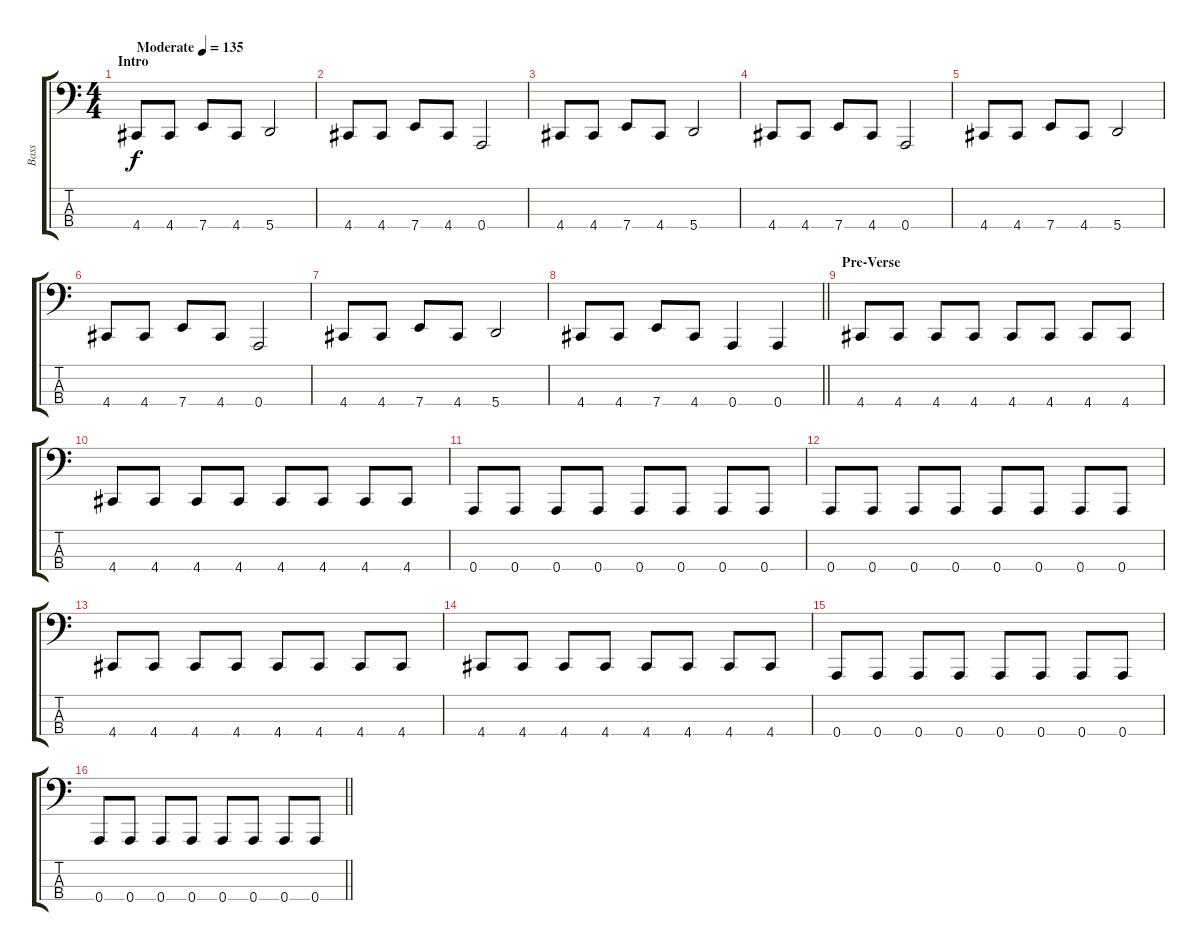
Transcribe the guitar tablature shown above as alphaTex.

\track ("Bass" "Bass") {instrument electricbassfinger}
\staff {score tabs}
\tuning (D2 A1 E1 A0) {hide}
\ts (4 4)
\section ("" "Intro")
\tempo (135 "Moderate")
\clef f4
\ks c
4.4.8{dy f instrument electricbassfinger} 4.4.8 7.4.8 4.4.8 5.4.2 |
4.4.8 4.4.8 7.4.8 4.4.8 0.4.2 |
4.4.8 4.4.8 7.4.8 4.4.8 5.4.2 |
4.4.8 4.4.8 7.4.8 4.4.8 0.4.2 |
4.4.8 4.4.8 7.4.8 4.4.8 5.4.2 |
4.4.8 4.4.8 7.4.8 4.4.8 0.4.2 |
4.4.8 4.4.8 7.4.8 4.4.8 5.4.2 |
\barLineRight lightlight
4.4.8 4.4.8 7.4.8 4.4.8 0.4.4 0.4.4 |
\section ("" "Pre-Verse")
4.4.8 4.4.8 4.4.8 4.4.8 4.4.8 4.4.8 4.4.8 4.4.8 |
4.4.8 4.4.8 4.4.8 4.4.8 4.4.8 4.4.8 4.4.8 4.4.8 |
0.4.8 0.4.8 0.4.8 0.4.8 0.4.8 0.4.8 0.4.8 0.4.8 |
0.4.8 0.4.8 0.4.8 0.4.8 0.4.8 0.4.8 0.4.8 0.4.8 |
4.4.8 4.4.8 4.4.8 4.4.8 4.4.8 4.4.8 4.4.8 4.4.8 |
4.4.8 4.4.8 4.4.8 4.4.8 4.4.8 4.4.8 4.4.8 4.4.8 |
0.4.8 0.4.8 0.4.8 0.4.8 0.4.8 0.4.8 0.4.8 0.4.8 |
\barLineRight lightlight
0.4.8 0.4.8 0.4.8 0.4.8 0.4.8 0.4.8 0.4.8 0.4.8
